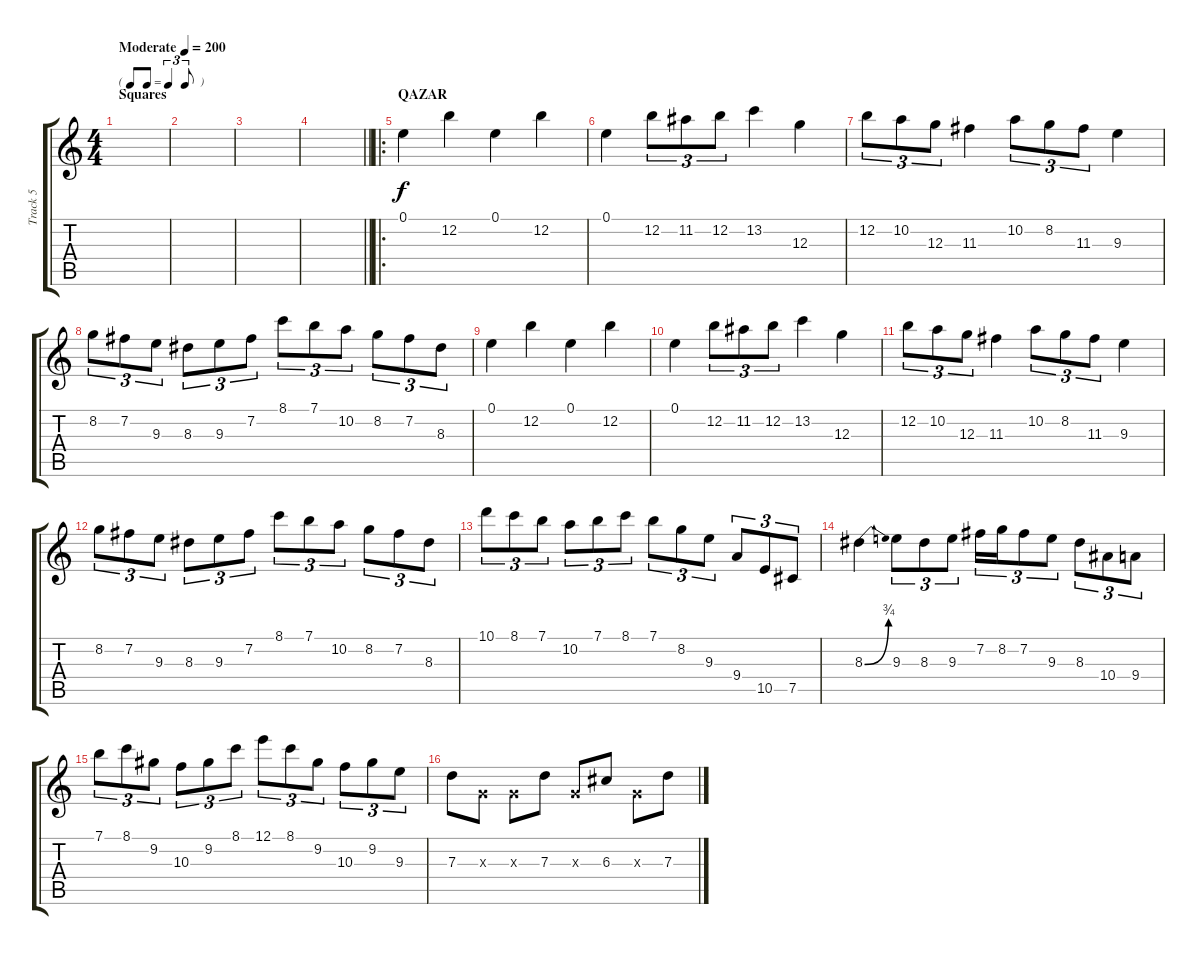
\track ("Track 5" "Track 5") {instrument electricguitarjazz}
\staff {score tabs}
\tuning (E4 B3 G3 C3 Gb2 C2) {hide}
\ts (4 4)
\tf triplet8th
\section ("" "Squares")
\tempo (200 "Moderate")
\clef g2
\ks c
|
|
|
\barLineRight lightlight
|
\ro
\section ("" "QAZAR")
0.1.4 12.2.4 0.1.4 12.2.4 |
0.1.4 12.2.8{tu (3 2)} 11.2.8{tu (3 2)} 12.2.8{tu (3 2)} 13.2.4 12.3.4 |
12.2.8{tu (3 2)} 10.2.8{tu (3 2)} 12.3.8{tu (3 2)} 11.3.4 10.2.8{tu (3 2)} 8.2.8{tu (3 2)} 11.3.8{tu (3 2)} 9.3.4 |
8.2.8{tu (3 2)} 7.2.8{tu (3 2)} 9.3.8{tu (3 2)} 8.3.8{tu (3 2)} 9.3.8{tu (3 2)} 7.2.8{tu (3 2)} 8.1.8{tu (3 2)} 7.1.8{tu (3 2)} 10.2.8{tu (3 2)} 8.2.8{tu (3 2)} 7.2.8{tu (3 2)} 8.3.8{tu (3 2)} |
0.1.4 12.2.4 0.1.4 12.2.4 |
0.1.4 12.2.8{tu (3 2)} 11.2.8{tu (3 2)} 12.2.8{tu (3 2)} 13.2.4 12.3.4 |
12.2.8{tu (3 2)} 10.2.8{tu (3 2)} 12.3.8{tu (3 2)} 11.3.4 10.2.8{tu (3 2)} 8.2.8{tu (3 2)} 11.3.8{tu (3 2)} 9.3.4 |
8.2.8{tu (3 2)} 7.2.8{tu (3 2)} 9.3.8{tu (3 2)} 8.3.8{tu (3 2)} 9.3.8{tu (3 2)} 7.2.8{tu (3 2)} 8.1.8{tu (3 2)} 7.1.8{tu (3 2)} 10.2.8{tu (3 2)} 8.2.8{tu (3 2)} 7.2.8{tu (3 2)} 8.3.8{tu (3 2)} |
10.1.8{tu (3 2)} 8.1.8{tu (3 2)} 7.1.8{tu (3 2)} 10.2.8{tu (3 2)} 7.1.8{tu (3 2)} 8.1.8{tu (3 2)} 7.1.8{tu (3 2)} 8.2.8{tu (3 2)} 9.3.8{tu (3 2)} 9.4.8{tu (3 2)} 10.5.8{tu (3 2)} 7.5.8{tu (3 2)} |
8.3{be (bend 0 0 60 3)}.4 9.3.8{tu (3 2)} 8.3.8{tu (3 2)} 9.3.8{tu (3 2)} 7.2.16{tu (3 2)} 8.2.16{tu (3 2)} 7.2.8{tu (3 2)} 9.3.8{tu (3 2)} 8.3.8{tu (3 2)} 10.4.8{tu (3 2)} 9.4.8{tu (3 2)} |
7.1.8{tu (3 2)} 8.1.8{tu (3 2)} 9.2.8{tu (3 2)} 10.3.8{tu (3 2)} 9.2.8{tu (3 2)} 8.1.8{tu (3 2)} 12.1.8{tu (3 2)} 8.1.8{tu (3 2)} 9.2.8{tu (3 2)} 10.3.8{tu (3 2)} 9.2.8{tu (3 2)} 9.3.8{tu (3 2)} |
7.3.8 0.3{x}.8 0.3{x}.8 7.3.8 0.3{x}.8 6.3.8 0.3{x}.8 7.3.8
